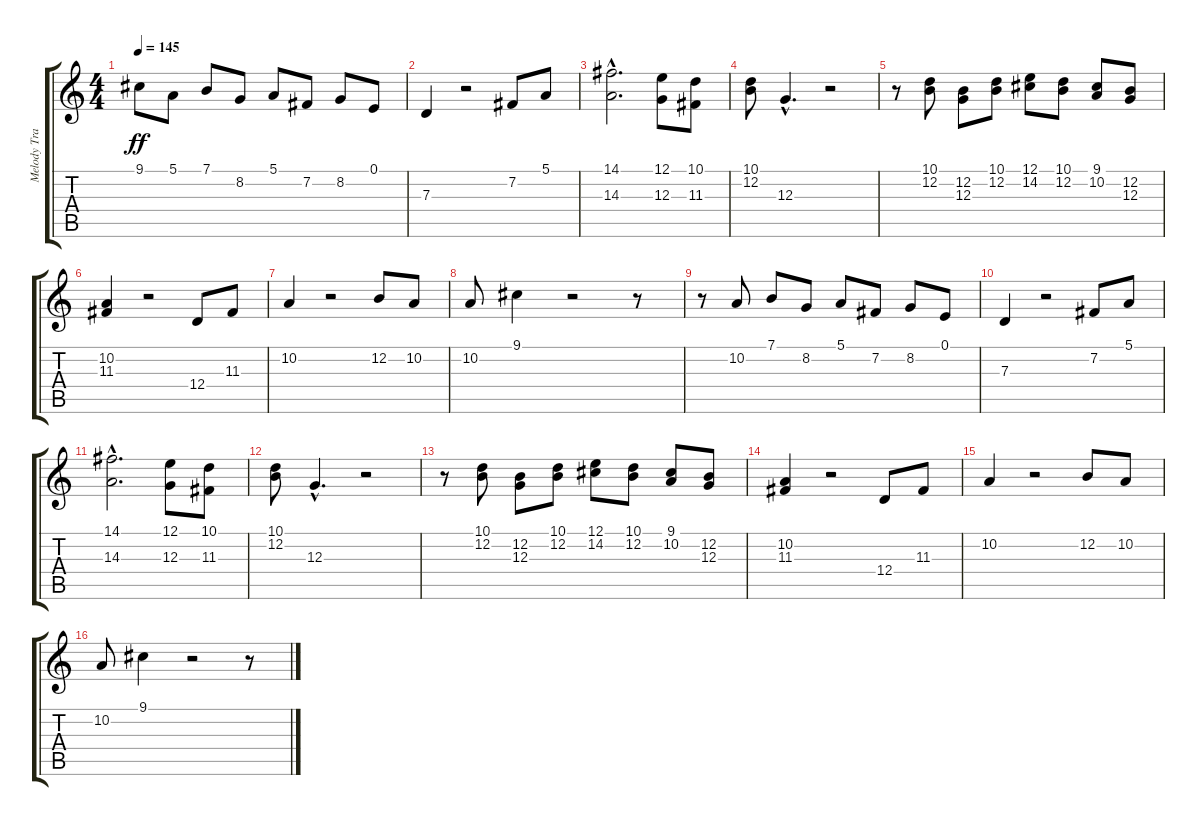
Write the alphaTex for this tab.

\track ("Melody Track" "Melody Tra") {instrument lead2sawtooth}
\staff {score tabs}
\tuning (E4 B3 G3 D3 A2 E2) {hide}
\ts (4 4)
\tempo 145
\clef g2
\ks c
9.1.8{dy ff} 5.1.8 7.1.8 8.2.8 5.1.8 7.2.8 8.2.8 0.1.8 |
7.3.4 r.2 7.2.8 5.1.8 |
(14.1{hac} 14.3{hac}).2{d} (12.1 12.3).8 (10.1 11.3).8 |
(10.1 12.2).8 12.3{hac}.4{d} r.2 |
r.8 (10.1 12.2).8 (12.2 12.3).8 (10.1 12.2).8 (12.1 14.2).8 (10.1 12.2).8 (9.1 10.2).8 (12.2 12.3).8 |
(10.2 11.3).4 r.2 12.4.8 11.3.8 |
10.2.4 r.2 12.2.8 10.2.8 |
10.2.8 9.1.4 r.2 r.8 |
r.8 10.2.8 7.1.8 8.2.8 5.1.8 7.2.8 8.2.8 0.1.8 |
7.3.4 r.2 7.2.8 5.1.8 |
(14.1{hac} 14.3{hac}).2{d} (12.1 12.3).8 (10.1 11.3).8 |
(10.1 12.2).8 12.3{hac}.4{d} r.2 |
r.8 (10.1 12.2).8 (12.2 12.3).8 (10.1 12.2).8 (12.1 14.2).8 (10.1 12.2).8 (9.1 10.2).8 (12.2 12.3).8 |
(10.2 11.3).4 r.2 12.4.8 11.3.8 |
10.2.4 r.2 12.2.8 10.2.8 |
10.2.8 9.1.4 r.2 r.8
